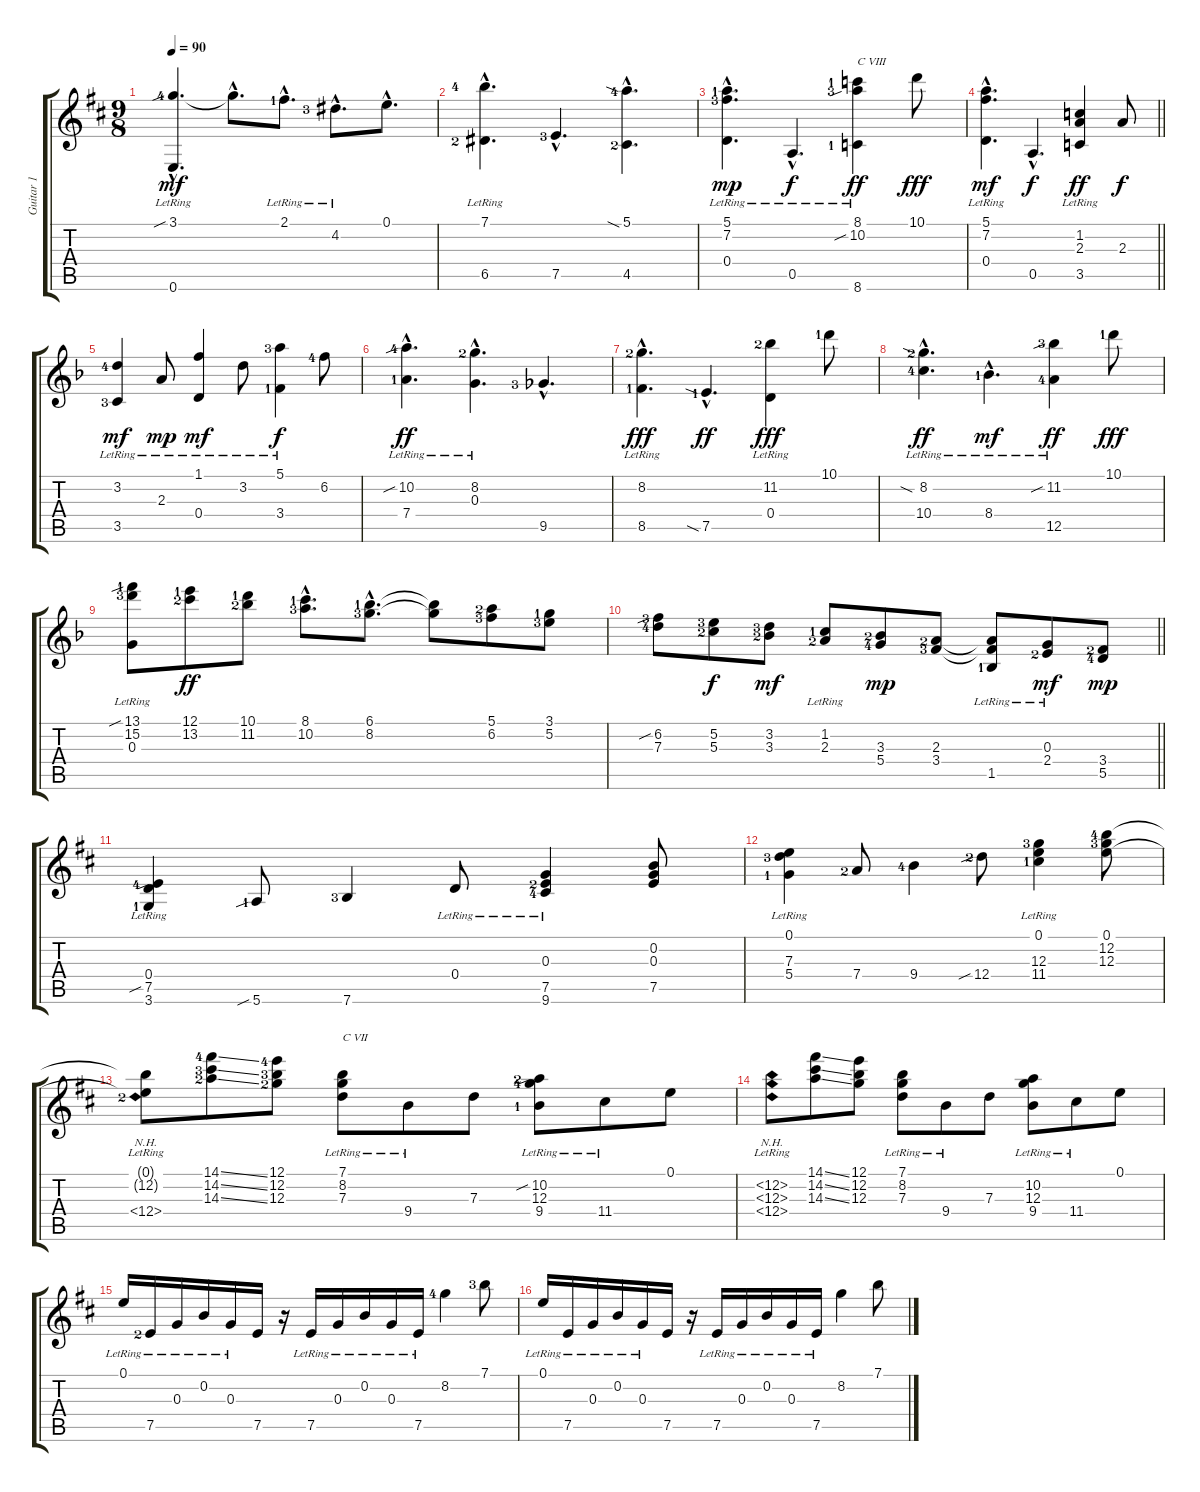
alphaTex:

\track ("Guitar 1" "Guitar 1") {instrument acousticguitarnylon}
\staff {score tabs}
\tuning (E4 B3 G3 D3 A2 E2) {hide}
\ts (9 8)
\tempo 90
\clef g2
\ks d
(3.1{sib hac lf 5} 0.6{hac lr}).4{d dy mf} 3.1{hac t}.8{d} 2.1{hac lr lf 2}.8{d} 4.2{hac lr lf 4}.8{d} 0.1{hac}.8{d} |
(7.1{hac lr lf 5} 6.5{hac lf 3}).4{d} 7.5{hac lf 4}.4{d} (5.1{sia hac lf 5} 4.5{hac lf 3}).4{d} |
(5.1{hac lr lf 2} 7.2{hac lr lf 4} 0.4{hac lr}).4{d dy mp} 0.5{hac lr}.4{d dy f} (8.1{lf 2} 10.2{sib lr lf 4} 8.6{lf 2}).4{txt "C VIII" dy ff} 10.1.8{dy fff} |
\barLineRight lightlight
(5.1{hac lr} 7.2{hac lr} 0.4{hac lr}).4{d dy mf} 0.5{hac}.4{d dy f} (1.2 2.3 3.5{lr}).4{dy ff} 2.3.8{dy f} |
\ks f
(3.2{lr lf 5} 3.5{lr lf 4}).4{dy mf} 2.3{lr}.8{dy mp} (1.1{lr} 0.4{lr}).4{dy mf} 3.2{lr}.8 (5.1{lr lf 4} 3.4{lr lf 2}).4{dy f} 6.2{lf 5}.8 |
(10.2{sib hac lf 5} 7.4{hac lr lf 2}).4{d dy ff} (8.2{hac lr lf 3} 0.3{hac lr}).4{d} 9.5{hac lf 4}.4{d} |
(8.2{hac lr lf 3} 8.5{hac lf 2}).4{d dy fff} 7.5{sia hac lf 2}.4{d dy ff} (11.2{lr lf 3} 0.4{lr}).4{dy fff} 10.1{lf 2}.8 |
(8.2{sia hac lr lf 3} 10.4{hac lf 5}).4{d dy ff} 8.4{hac lr lf 2}.4{d dy mf} (11.2{sib lr lf 4} 12.5{lr lf 5}).4{dy ff} 10.1{lf 2}.8{dy fff} |
(13.1{sib lf 2} 15.2{lf 4} 0.3{lr}).8 (12.1{lf 2} 13.2{lf 3}).8{dy ff} (10.1{lf 2} 11.2{lf 3}).8 (8.1{hac lf 2} 10.2{hac lf 4}).8{d} (6.1{hac lf 2} 8.2{hac lf 4}).8{d} (6.1{t} 8.2{t}).8 (5.1{lf 3} 6.2{lf 4}).8 (3.1{lf 2} 5.2{lf 4}).8 |
\barLineRight lightlight
(6.2{sib lf 4} 7.3{lf 5}).8 (5.2{lf 4} 5.3{lf 3}).8{dy f} (3.2{lf 4} 3.3{lf 3}).8{dy mf} (1.2{lr lf 2} 2.3{lf 3}).8 (3.3{lf 3} 5.4{lf 5}).8{dy mp} (2.3{lf 3} 3.4{lf 4}).8 (2.3{t} 3.4{t} 1.5{lr lf 2}).8 (0.3{lr} 2.4{lf 3}).8{dy mf} (3.4{lf 3} 5.5{lf 5}).8{dy mp} |
\ks d
(0.4{lr} 7.5{sib lr lf 5} 3.6{lf 2}).4 5.6{sib lf 2}.8 7.6{lf 4}.4 0.4{lr}.8 (0.3 7.5{lf 3} 9.6{lr lf 5}).4 (0.2 0.3 7.5).8 |
(0.1{lr} 7.3{lr lf 4} 5.4{lf 2}).4 7.4{lf 3}.8 9.4{lf 5}.4 12.4{sib lf 3}.8 (0.1 12.3{lf 4} 11.4{lr lf 2}).4 (0.1 12.2{lf 5} 12.3{lf 4}).8 |
(0.1{t} 12.2{t} 12.4{nh lr lf 3}).8 (14.1{ss lf 5} 14.2{ss lf 4} 14.3{ss lf 3}).8 (12.1{lf 5} 12.2{lf 4} 12.3{lf 3}).8 (7.1{lr} 8.2{lr} 7.3{lr}).8{txt "C VII"} 9.4{lr}.8 7.3.8 (10.2{sib lr lf 3} 12.3{lr lf 5} 9.4{lf 2}).8 11.4{lr}.8 0.1.8 |
(12.2{nh} 12.3{nh} 12.4{nh lr}).8 (14.1{ss} 14.2{ss} 14.3{ss}).8 (12.1 12.2 12.3).8 (7.1{lr} 8.2{lr} 7.3{lr}).8 9.4{lr}.8 7.3.8 (10.2{lr} 12.3{lr} 9.4).8 11.4{lr}.8 0.1.8 |
0.1{lr}.16 7.5{lr lf 3}.16 0.3{lr}.16 0.2{lr}.16 0.3{lr}.16 7.5.16 r.16 7.5{lr}.16 0.3{lr}.16 0.2{lr}.16 0.3{lr}.16 7.5{lr}.16 8.2{lf 5}.4 7.1{lf 4}.8 |
0.1{lr}.16 7.5{lr}.16 0.3{lr}.16 0.2{lr}.16 0.3{lr}.16 7.5.16 r.16 7.5{lr}.16 0.3{lr}.16 0.2{lr}.16 0.3{lr}.16 7.5{lr}.16 8.2.4 7.1.8
